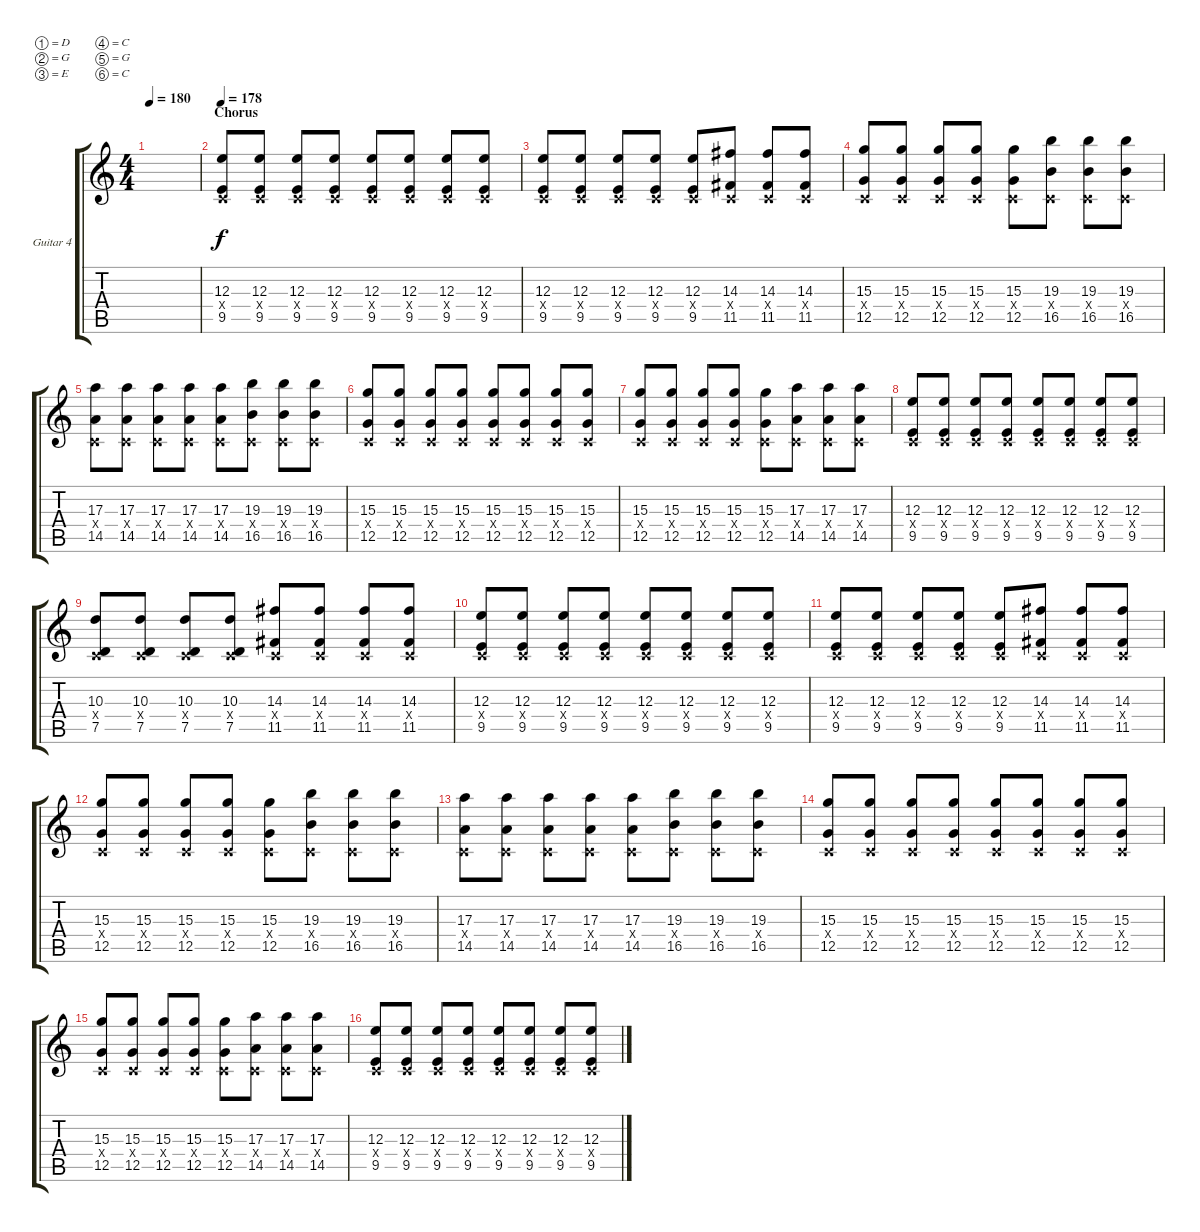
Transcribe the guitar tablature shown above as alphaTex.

\bracketExtendMode groupsimilarinstruments
\firstSystemTrackNameOrientation horizontal
\otherSystemsTrackNameOrientation horizontal
\track ("Additionnal Guitar 2 / Lead" "Guitar 4") {instrument distortionguitar}
\staff {score tabs}
\tuning (D4 G3 E3 C3 G2 C2)
\ts (4 4)
\tempo 180
\clef g2
\scale
0.333333
\ks c
|
\section ("" "Chorus")
\tempo 178
\scale
0.333333 (9.5 12.3 0.4{x}).8 (9.5 12.3 0.4{x}).8 (9.5 12.3 0.4{x}).8 (9.5 12.3 0.4{x}).8 (9.5 12.3 0.4{x}).8 (9.5 12.3 0.4{x}).8 (9.5 12.3 0.4{x}).8 (9.5 12.3 0.4{x}).8 |
\scale
0.333333 (9.5 12.3 0.4{x}).8 (9.5 12.3 0.4{x}).8 (9.5 12.3 0.4{x}).8 (9.5 12.3 0.4{x}).8 (9.5 12.3 0.4{x}).8 (11.5 14.3 0.4{x}).8 (11.5 14.3 0.4{x}).8 (11.5 14.3 0.4{x}).8 |
\scale
0.333333 (12.5 15.3 0.4{x}).8 (12.5 15.3 0.4{x}).8 (12.5 15.3 0.4{x}).8 (12.5 15.3 0.4{x}).8 (12.5 15.3 0.4{x}).8 (16.5 19.3 0.4{x}).8 (16.5 19.3 0.4{x}).8 (16.5 19.3 0.4{x}).8 |
\scale
0.333333 (17.3 14.5 0.4{x}).8 (14.5 17.3 0.4{x}).8 (14.5 17.3 0.4{x}).8 (14.5 17.3 0.4{x}).8 (14.5 17.3 0.4{x}).8 (16.5 19.3 0.4{x}).8 (16.5 19.3 0.4{x}).8 (16.5 19.3 0.4{x}).8 |
\scale
0.333333 (12.5 15.3 0.4{x}).8 (12.5 15.3 0.4{x}).8 (12.5 15.3 0.4{x}).8 (12.5 15.3 0.4{x}).8 (12.5 15.3 0.4{x}).8 (12.5 15.3 0.4{x}).8 (12.5 15.3 0.4{x}).8 (12.5 15.3 0.4{x}).8 |
\scale
0.333333 (12.5 15.3 0.4{x}).8 (12.5 15.3 0.4{x}).8 (12.5 15.3 0.4{x}).8 (12.5 15.3 0.4{x}).8 (12.5 15.3 0.4{x}).8 (17.3 14.5 0.4{x}).8 (14.5 17.3 0.4{x}).8 (14.5 17.3 0.4{x}).8 |
\scale
0.333333 (9.5 12.3 0.4{x}).8 (9.5 12.3 0.4{x}).8 (9.5 12.3 0.4{x}).8 (9.5 12.3 0.4{x}).8 (9.5 12.3 0.4{x}).8 (9.5 12.3 0.4{x}).8 (9.5 12.3 0.4{x}).8 (9.5 12.3 0.4{x}).8 |
\scale
0.333333 (7.5 0.4{x} 10.3).8 (7.5 0.4{x} 10.3).8 (7.5 0.4{x} 10.3).8 (7.5 0.4{x} 10.3).8 (11.5 0.4{x} 14.3).8 (11.5 0.4{x} 14.3).8 (11.5 0.4{x} 14.3).8 (11.5 0.4{x} 14.3).8 |
\scale
0.333333 (9.5 12.3 0.4{x}).8 (9.5 12.3 0.4{x}).8 (9.5 12.3 0.4{x}).8 (9.5 12.3 0.4{x}).8 (9.5 12.3 0.4{x}).8 (9.5 12.3 0.4{x}).8 (9.5 12.3 0.4{x}).8 (9.5 12.3 0.4{x}).8 |
\scale
0.333333 (9.5 12.3 0.4{x}).8 (9.5 12.3 0.4{x}).8 (9.5 12.3 0.4{x}).8 (9.5 12.3 0.4{x}).8 (9.5 12.3 0.4{x}).8 (11.5 14.3 0.4{x}).8 (11.5 14.3 0.4{x}).8 (11.5 14.3 0.4{x}).8 |
\scale
0.333333 (12.5 15.3 0.4{x}).8 (12.5 15.3 0.4{x}).8 (12.5 15.3 0.4{x}).8 (12.5 15.3 0.4{x}).8 (12.5 15.3 0.4{x}).8 (16.5 19.3 0.4{x}).8 (16.5 19.3 0.4{x}).8 (16.5 19.3 0.4{x}).8 |
\scale
0.333333 (17.3 14.5 0.4{x}).8 (14.5 17.3 0.4{x}).8 (14.5 17.3 0.4{x}).8 (14.5 17.3 0.4{x}).8 (14.5 17.3 0.4{x}).8 (16.5 19.3 0.4{x}).8 (16.5 19.3 0.4{x}).8 (16.5 19.3 0.4{x}).8 |
\scale
0.333333 (12.5 15.3 0.4{x}).8 (12.5 15.3 0.4{x}).8 (12.5 15.3 0.4{x}).8 (12.5 15.3 0.4{x}).8 (12.5 15.3 0.4{x}).8 (12.5 15.3 0.4{x}).8 (12.5 15.3 0.4{x}).8 (12.5 15.3 0.4{x}).8 |
\scale
0.333333 (12.5 15.3 0.4{x}).8 (12.5 15.3 0.4{x}).8 (12.5 15.3 0.4{x}).8 (12.5 15.3 0.4{x}).8 (12.5 15.3 0.4{x}).8 (17.3 14.5 0.4{x}).8 (14.5 17.3 0.4{x}).8 (14.5 17.3 0.4{x}).8 |
\scale
0.333333 (9.5 12.3 0.4{x}).8 (9.5 12.3 0.4{x}).8 (9.5 12.3 0.4{x}).8 (9.5 12.3 0.4{x}).8 (9.5 12.3 0.4{x}).8 (9.5 12.3 0.4{x}).8 (9.5 12.3 0.4{x}).8 (9.5 12.3 0.4{x}).8
